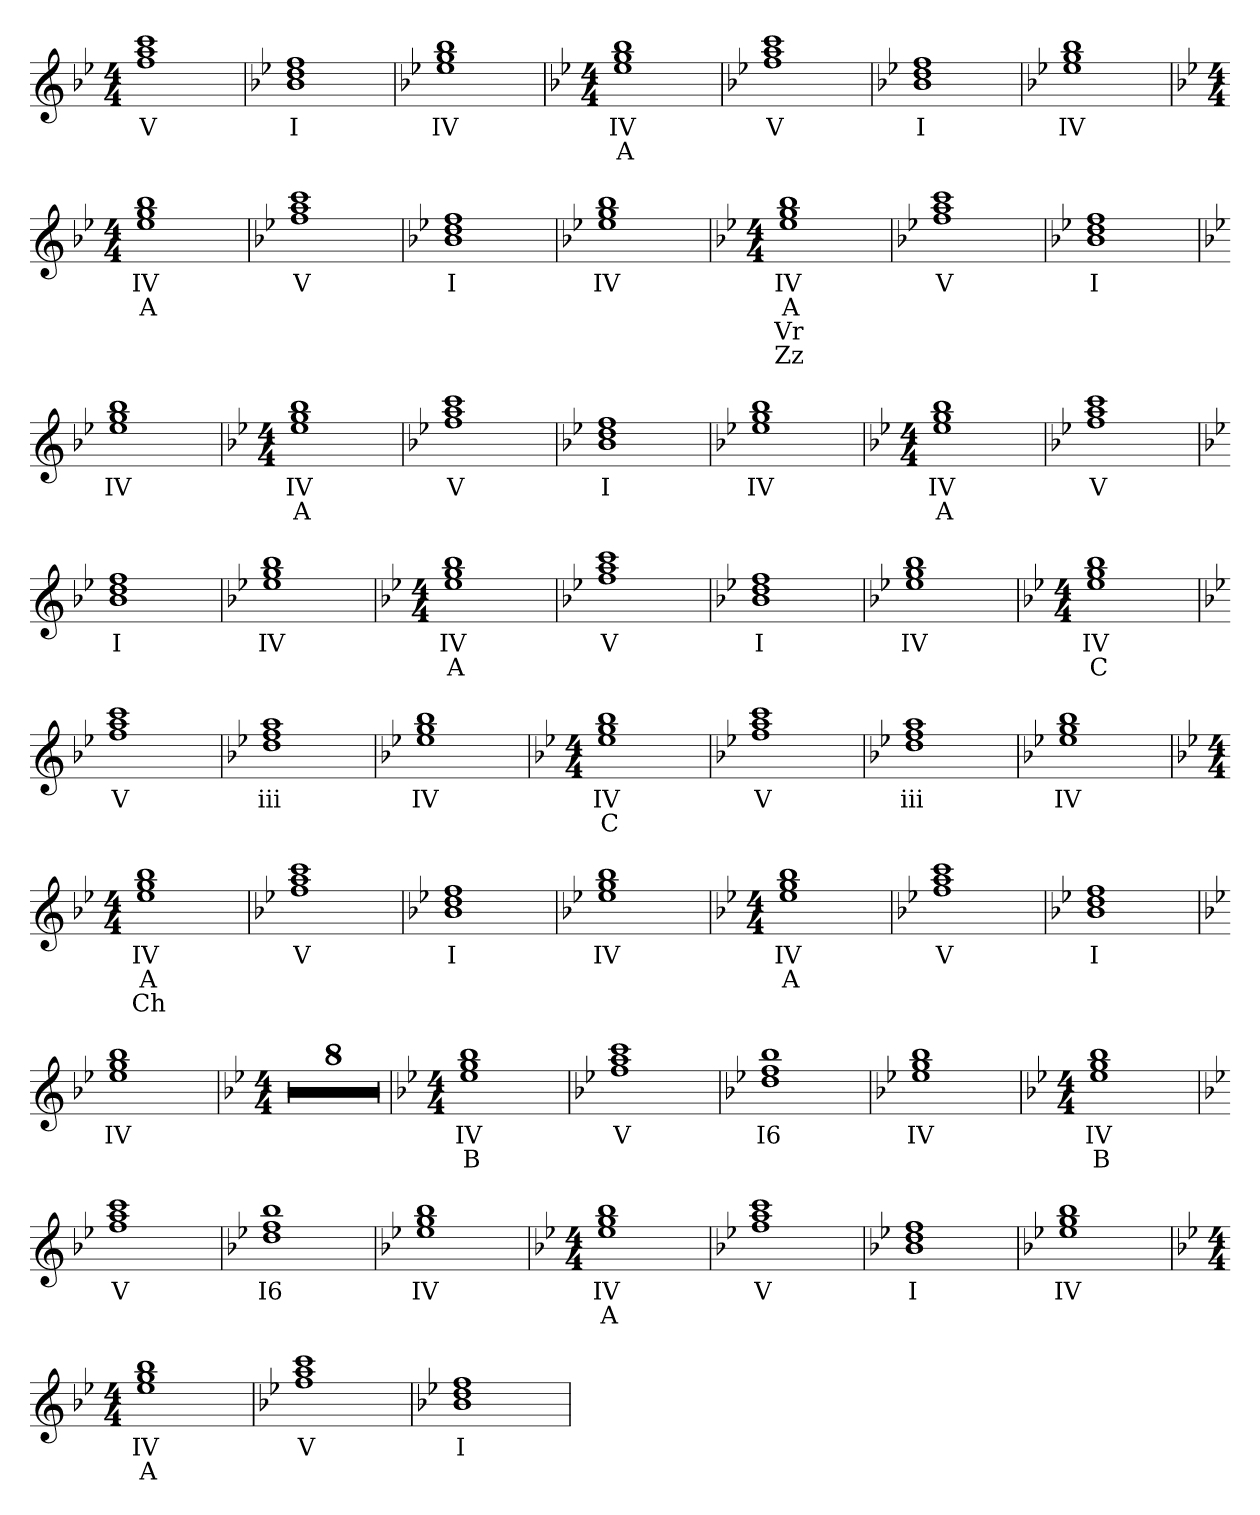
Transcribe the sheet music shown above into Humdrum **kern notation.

**kern	**text	**text	**text	**text
*part1	*part1	*part1	*part1	*part1
*staff1	*staff1	*staff1	*staff1	*staff1
*k[b-e-]	*	*	*	*
*B-:	*	*	*	*
*M4/4	*	*	*	*
=	=	=	=	=
1ff 1aa 1ccc	V	.	.	.
=	=	=	=	=
*k[b-e-]	*	*	*	*
*B-:	*	*	*	*
1b- 1dd 1ff	I	.	.	.
=	=	=	=	=
*k[b-e-]	*	*	*	*
*B-:	*	*	*	*
1ee- 1gg 1bb-	IV	.	.	.
=	=	=	=	=
*k[b-e-]	*	*	*	*
*B-:	*	*	*	*
*M4/4	*	*	*	*
1ee- 1gg 1bb-	IV	A	.	.
=	=	=	=	=
*k[b-e-]	*	*	*	*
*B-:	*	*	*	*
1ff 1aa 1ccc	V	.	.	.
=	=	=	=	=
*k[b-e-]	*	*	*	*
*B-:	*	*	*	*
1b- 1dd 1ff	I	.	.	.
=	=	=	=	=
*k[b-e-]	*	*	*	*
*B-:	*	*	*	*
1ee- 1gg 1bb-	IV	.	.	.
=	=	=	=	=
*k[b-e-]	*	*	*	*
*B-:	*	*	*	*
*M4/4	*	*	*	*
1ee- 1gg 1bb-	IV	A	.	.
=	=	=	=	=
*k[b-e-]	*	*	*	*
*B-:	*	*	*	*
1ff 1aa 1ccc	V	.	.	.
=	=	=	=	=
*k[b-e-]	*	*	*	*
*B-:	*	*	*	*
1b- 1dd 1ff	I	.	.	.
=	=	=	=	=
*k[b-e-]	*	*	*	*
*B-:	*	*	*	*
1ee- 1gg 1bb-	IV	.	.	.
=	=	=	=	=
*k[b-e-]	*	*	*	*
*B-:	*	*	*	*
*M4/4	*	*	*	*
1ee- 1gg 1bb-	IV	A	Vr	Zz
=	=	=	=	=
*k[b-e-]	*	*	*	*
*B-:	*	*	*	*
1ff 1aa 1ccc	V	.	.	.
=	=	=	=	=
*k[b-e-]	*	*	*	*
*B-:	*	*	*	*
1b- 1dd 1ff	I	.	.	.
=	=	=	=	=
*k[b-e-]	*	*	*	*
*B-:	*	*	*	*
1ee- 1gg 1bb-	IV	.	.	.
=	=	=	=	=
*k[b-e-]	*	*	*	*
*B-:	*	*	*	*
*M4/4	*	*	*	*
1ee- 1gg 1bb-	IV	A	.	.
=	=	=	=	=
*k[b-e-]	*	*	*	*
*B-:	*	*	*	*
1ff 1aa 1ccc	V	.	.	.
=	=	=	=	=
*k[b-e-]	*	*	*	*
*B-:	*	*	*	*
1b- 1dd 1ff	I	.	.	.
=	=	=	=	=
*k[b-e-]	*	*	*	*
*B-:	*	*	*	*
1ee- 1gg 1bb-	IV	.	.	.
=	=	=	=	=
*k[b-e-]	*	*	*	*
*B-:	*	*	*	*
*M4/4	*	*	*	*
1ee- 1gg 1bb-	IV	A	.	.
=	=	=	=	=
*k[b-e-]	*	*	*	*
*B-:	*	*	*	*
1ff 1aa 1ccc	V	.	.	.
=	=	=	=	=
*k[b-e-]	*	*	*	*
*B-:	*	*	*	*
1b- 1dd 1ff	I	.	.	.
=	=	=	=	=
*k[b-e-]	*	*	*	*
*B-:	*	*	*	*
1ee- 1gg 1bb-	IV	.	.	.
=	=	=	=	=
*k[b-e-]	*	*	*	*
*B-:	*	*	*	*
*M4/4	*	*	*	*
1ee- 1gg 1bb-	IV	A	.	.
=	=	=	=	=
*k[b-e-]	*	*	*	*
*B-:	*	*	*	*
1ff 1aa 1ccc	V	.	.	.
=	=	=	=	=
*k[b-e-]	*	*	*	*
*B-:	*	*	*	*
1b- 1dd 1ff	I	.	.	.
=	=	=	=	=
*k[b-e-]	*	*	*	*
*B-:	*	*	*	*
1ee- 1gg 1bb-	IV	.	.	.
=	=	=	=	=
*k[b-e-]	*	*	*	*
*B-:	*	*	*	*
*M4/4	*	*	*	*
1ee- 1gg 1bb-	IV	C	.	.
=	=	=	=	=
*k[b-e-]	*	*	*	*
*B-:	*	*	*	*
1ff 1aa 1ccc	V	.	.	.
=	=	=	=	=
*k[b-e-]	*	*	*	*
*B-:	*	*	*	*
1dd 1ff 1aa	iii	.	.	.
=	=	=	=	=
*k[b-e-]	*	*	*	*
*B-:	*	*	*	*
1ee- 1gg 1bb-	IV	.	.	.
=	=	=	=	=
*k[b-e-]	*	*	*	*
*B-:	*	*	*	*
*M4/4	*	*	*	*
1ee- 1gg 1bb-	IV	C	.	.
=	=	=	=	=
*k[b-e-]	*	*	*	*
*B-:	*	*	*	*
1ff 1aa 1ccc	V	.	.	.
=	=	=	=	=
*k[b-e-]	*	*	*	*
*B-:	*	*	*	*
1dd 1ff 1aa	iii	.	.	.
=	=	=	=	=
*k[b-e-]	*	*	*	*
*B-:	*	*	*	*
1ee- 1gg 1bb-	IV	.	.	.
=	=	=	=	=
*k[b-e-]	*	*	*	*
*B-:	*	*	*	*
*M4/4	*	*	*	*
1ee- 1gg 1bb-	IV	A	Ch	.
=	=	=	=	=
*k[b-e-]	*	*	*	*
*B-:	*	*	*	*
1ff 1aa 1ccc	V	.	.	.
=	=	=	=	=
*k[b-e-]	*	*	*	*
*B-:	*	*	*	*
1b- 1dd 1ff	I	.	.	.
=	=	=	=	=
*k[b-e-]	*	*	*	*
*B-:	*	*	*	*
1ee- 1gg 1bb-	IV	.	.	.
=	=	=	=	=
*k[b-e-]	*	*	*	*
*B-:	*	*	*	*
*M4/4	*	*	*	*
1ee- 1gg 1bb-	IV	A	.	.
=	=	=	=	=
*k[b-e-]	*	*	*	*
*B-:	*	*	*	*
1ff 1aa 1ccc	V	.	.	.
=	=	=	=	=
*k[b-e-]	*	*	*	*
*B-:	*	*	*	*
1b- 1dd 1ff	I	.	.	.
=	=	=	=	=
*k[b-e-]	*	*	*	*
*B-:	*	*	*	*
1ee- 1gg 1bb-	IV	.	.	.
=	=	=	=	=
*k[b-e-]	*	*	*	*
*B-:	*	*	*	*
*M4/4	*	*	*	*
1r	.	.	.	.
=	=	=	=	=
*k[b-e-]	*	*	*	*
*B-:	*	*	*	*
*M4/4	*	*	*	*
1r	.	.	.	.
=	=	=	=	=
*k[b-e-]	*	*	*	*
*B-:	*	*	*	*
*M4/4	*	*	*	*
1r	.	.	.	.
=	=	=	=	=
*k[b-e-]	*	*	*	*
*B-:	*	*	*	*
*M4/4	*	*	*	*
1r	.	.	.	.
=	=	=	=	=
*k[b-e-]	*	*	*	*
*B-:	*	*	*	*
*M4/4	*	*	*	*
1r	.	.	.	.
=	=	=	=	=
*k[b-e-]	*	*	*	*
*B-:	*	*	*	*
*M4/4	*	*	*	*
1r	.	.	.	.
=	=	=	=	=
*k[b-e-]	*	*	*	*
*B-:	*	*	*	*
*M4/4	*	*	*	*
1r	.	.	.	.
=	=	=	=	=
*k[b-e-]	*	*	*	*
*B-:	*	*	*	*
*M4/4	*	*	*	*
1r	.	.	.	.
=	=	=	=	=
*k[b-e-]	*	*	*	*
*B-:	*	*	*	*
*M4/4	*	*	*	*
1ee- 1gg 1bb-	IV	B	.	.
=	=	=	=	=
*k[b-e-]	*	*	*	*
*B-:	*	*	*	*
1ff 1aa 1ccc	V	.	.	.
=	=	=	=	=
*k[b-e-]	*	*	*	*
*B-:	*	*	*	*
1dd 1ff 1bb-	I6	.	.	.
=	=	=	=	=
*k[b-e-]	*	*	*	*
*B-:	*	*	*	*
1ee- 1gg 1bb-	IV	.	.	.
=	=	=	=	=
*k[b-e-]	*	*	*	*
*B-:	*	*	*	*
*M4/4	*	*	*	*
1ee- 1gg 1bb-	IV	B	.	.
=	=	=	=	=
*k[b-e-]	*	*	*	*
*B-:	*	*	*	*
1ff 1aa 1ccc	V	.	.	.
=	=	=	=	=
*k[b-e-]	*	*	*	*
*B-:	*	*	*	*
1dd 1ff 1bb-	I6	.	.	.
=	=	=	=	=
*k[b-e-]	*	*	*	*
*B-:	*	*	*	*
1ee- 1gg 1bb-	IV	.	.	.
=	=	=	=	=
*k[b-e-]	*	*	*	*
*B-:	*	*	*	*
*M4/4	*	*	*	*
1ee- 1gg 1bb-	IV	A	.	.
=	=	=	=	=
*k[b-e-]	*	*	*	*
*B-:	*	*	*	*
1ff 1aa 1ccc	V	.	.	.
=	=	=	=	=
*k[b-e-]	*	*	*	*
*B-:	*	*	*	*
1b- 1dd 1ff	I	.	.	.
=	=	=	=	=
*k[b-e-]	*	*	*	*
*B-:	*	*	*	*
1ee- 1gg 1bb-	IV	.	.	.
=	=	=	=	=
*k[b-e-]	*	*	*	*
*B-:	*	*	*	*
*M4/4	*	*	*	*
1ee- 1gg 1bb-	IV	A	.	.
=	=	=	=	=
*k[b-e-]	*	*	*	*
*B-:	*	*	*	*
1ff 1aa 1ccc	V	.	.	.
=	=	=	=	=
*k[b-e-]	*	*	*	*
*B-:	*	*	*	*
1b- 1dd 1ff	I	.	.	.
=	=	=	=	=
*-	*-	*-	*-	*-
